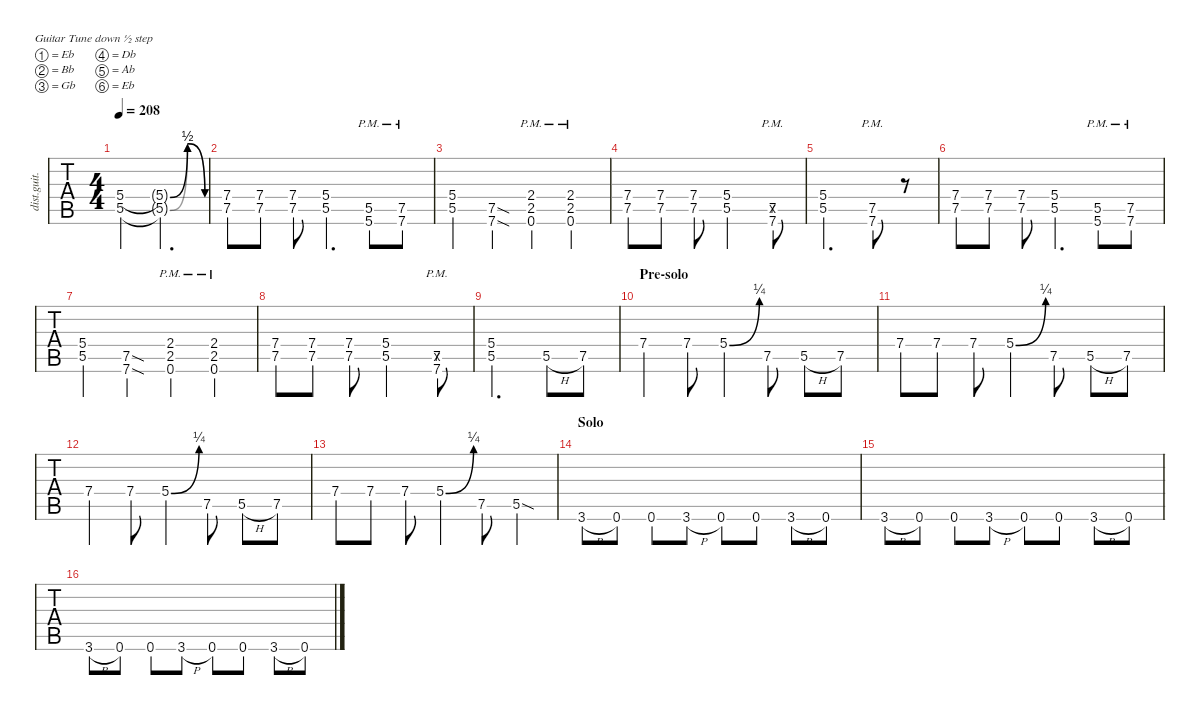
\defaultSystemsLayout 4
\hideDynamics
\bracketExtendMode nobrackets
\otherSystemsTrackNameOrientation horizontal
\track ("Rhythm Guitar 1 (James)" "dist.guit.") {multiBarRest instrument distortionguitar}
\staff {tabs}
\tuning (Eb4 Bb3 Gb3 Db3 Ab2 Eb2)
\ts (4 4)
\tempo 208
\clef g2
\ks c
(5.4{acc #} 5.5{acc #}).4{dy mf} (5.5{be (bendrelease 0 0 16.2 2 19.8 2 24.599999999999998 0) t acc #} 5.4{be (bendrelease 0 0 17.4 2 23.4 2 30 0) t acc #}).2{d} |
(7.4{acc #} 7.5{acc #}).8 (7.4{acc #} 7.5{acc #}).8 (7.4{acc #} 7.5{acc #}).8 (5.5{acc #} 5.4{acc #}).4{d} (5.6{pm acc #} 5.5{pm acc #}).8 (7.6{pm acc #} 7.5{pm acc #}).8 |
(5.4{acc #} 5.5{acc #}).4 (7.6{sod acc #} 7.5{sod acc #}).4 (0.6{pm acc #} 2.5{pm acc #} 2.4{pm acc #}).4 (0.6{pm acc #} 2.5{pm acc #} 2.4{pm acc #}).4 |
(7.4{acc #} 7.5{acc #}).8 (7.4{acc #} 7.5{acc #}).8 (7.4{acc #} 7.5{acc #}).8 (5.5{acc #} 5.4{acc #}).2 (7.5{pm acc #} 0.5{x acc #} 7.6{pm acc #}).8 |
(5.4{acc #} 5.5{acc #}).2{d} (7.6{pm acc #} 7.5{pm acc #}).8 r.8 |
(7.4{acc #} 7.5{acc #}).8 (7.4{acc #} 7.5{acc #}).8 (7.4{acc #} 7.5{acc #}).8 (5.5{acc #} 5.4{acc #}).4{d} (5.6{pm acc #} 5.5{pm acc #}).8 (7.6{pm acc #} 7.5{pm acc #}).8 |
(5.4{acc #} 5.5{acc #}).4 (7.6{sod acc #} 7.5{sod acc #}).4 (0.6{pm acc #} 2.5{pm acc #} 2.4{pm acc #}).4 (0.6{pm acc #} 2.5{pm acc #} 2.4{pm acc #}).4 |
(7.4{acc #} 7.5{acc #}).8 (7.4{acc #} 7.5{acc #}).8 (7.4{acc #} 7.5{acc #}).8 (5.5{acc #} 5.4{acc #}).2 (7.5{pm acc #} 0.5{x acc #} 7.6{pm acc #}).8 |
(5.4{acc #} 5.5{acc #}).2{d} 5.5{h acc #}.8 7.5{acc #}.8 |
\section ("" "Pre-solo")
7.4{acc #}.4 7.4{acc #}.8 5.4{be (bend 0 0 13.2 1) acc #}.4 7.5{acc #}.8 5.5{h acc #}.8 7.5{acc #}.8 |
7.4{acc #}.8 7.4{acc #}.8 7.4{acc #}.8 5.4{be (bend 0 0 15 1) acc #}.4 7.5{acc #}.8 5.5{h acc #}.8 7.5{acc #}.8 |
7.4{acc #}.4 7.4{acc #}.8 5.4{be (bend 0 0 14.399999999999999 1) acc #}.4 7.5{acc #}.8 5.5{h acc #}.8 7.5{acc #}.8 |
7.4{acc #}.8 7.4{acc #}.8 7.4{acc #}.8 5.4{be (bend 0 0 14.399999999999999 1) acc #}.4 7.5{acc #}.8 5.5{sod acc #}.4 |
\section ("" "Solo")
3.6{h acc #}.8 0.6{acc #}.8 0.6{acc #}.8 3.6{h acc #}.8 0.6{acc #}.8 0.6{acc #}.8 3.6{h acc #}.8 0.6{acc #}.8 |
3.6{h acc #}.8 0.6{acc #}.8 0.6{acc #}.8 3.6{h acc #}.8 0.6{acc #}.8 0.6{acc #}.8 3.6{h acc #}.8 0.6{acc #}.8 |
3.6{h acc #}.8 0.6{acc #}.8 0.6{acc #}.8 3.6{h acc #}.8 0.6{acc #}.8 0.6{acc #}.8 3.6{h acc #}.8 0.6{acc #}.8
